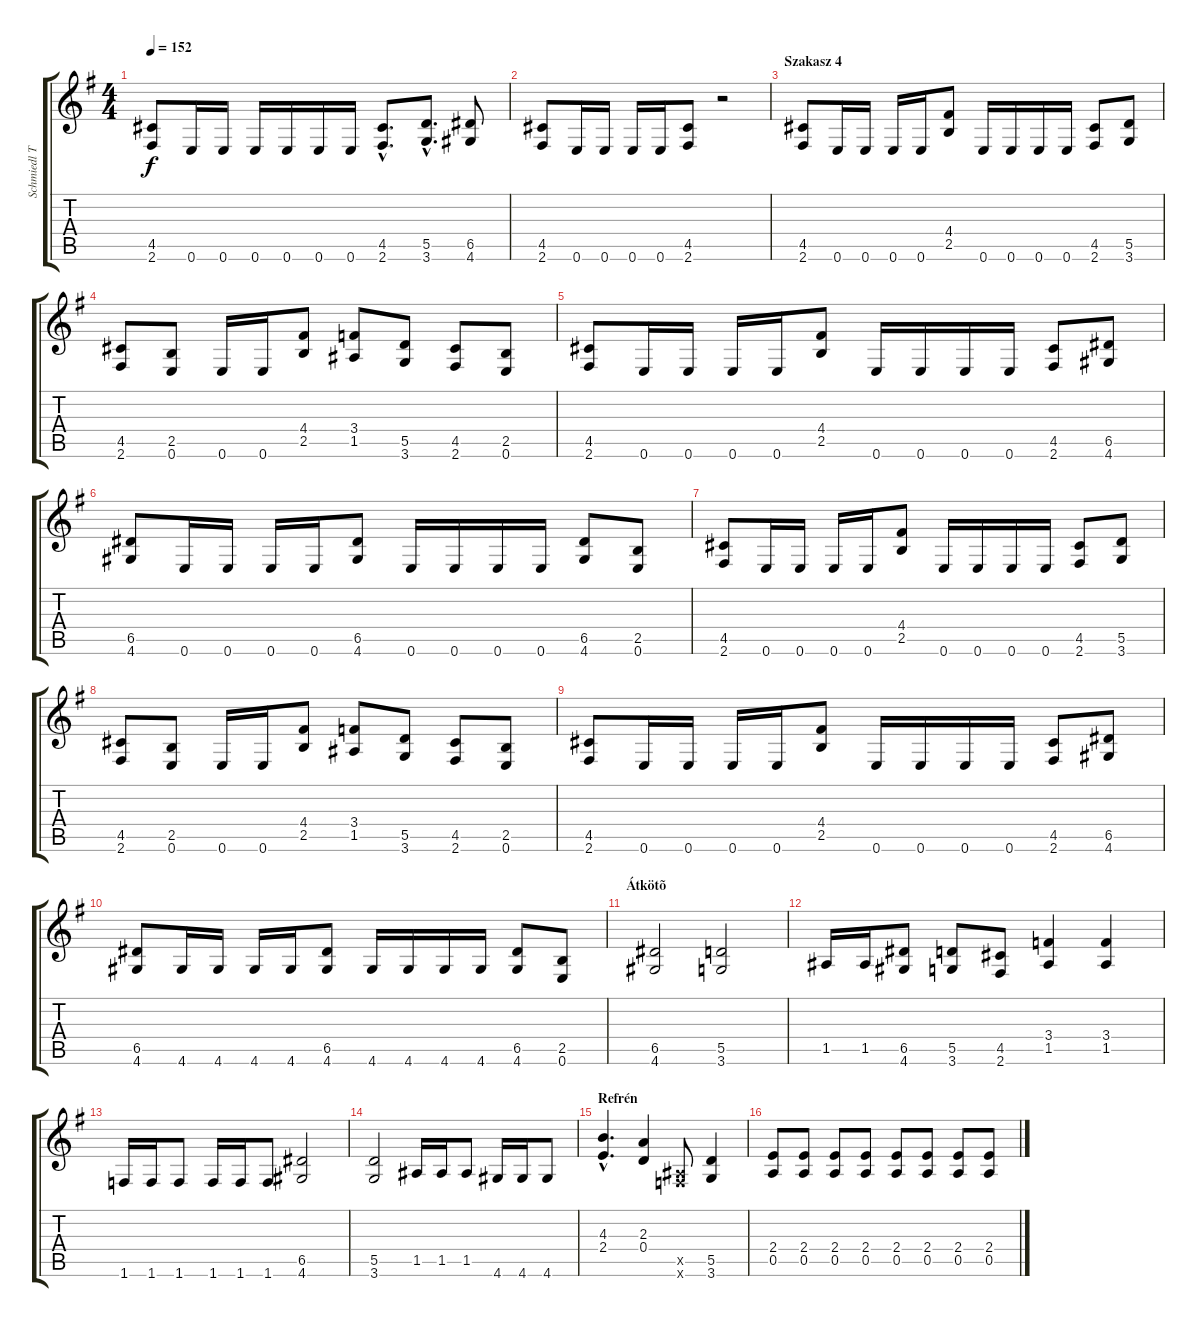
\track ("Schmiedl Tamás" "Schmiedl T") {instrument distortionguitar}
\staff {score tabs}
\tuning (E4 B3 G3 D3 A2 E2) {hide}
\ts (4 4)
\tempo 152
\clef g2
\ks eminor
(4.5 2.6).8{dy f} 0.6.16 0.6.16 0.6.16 0.6.16 0.6.16 0.6.16 (4.5{hac} 2.6{hac}).8{d} (5.5{hac} 3.6{hac}).8{d} (6.5 4.6).8 |
(4.5 2.6).8 0.6.16 0.6.16 0.6.16 0.6.16 (4.5 2.6).8 r.2 |
\section ("" "Szakasz 4")
(4.5 2.6).8 0.6.16 0.6.16 0.6.16 0.6.16 (4.4 2.5).8 0.6.16 0.6.16 0.6.16 0.6.16 (4.5 2.6).8 (5.5 3.6).8 |
(4.5 2.6).8 (2.5 0.6).8 0.6.16 0.6.16 (4.4 2.5).8 (3.4 1.5).8 (5.5 3.6).8 (4.5 2.6).8 (2.5 0.6).8 |
(4.5 2.6).8 0.6.16 0.6.16 0.6.16 0.6.16 (4.4 2.5).8 0.6.16 0.6.16 0.6.16 0.6.16 (4.5 2.6).8 (6.5 4.6).8 |
(6.5 4.6).8 0.6.16 0.6.16 0.6.16 0.6.16 (6.5 4.6).8 0.6.16 0.6.16 0.6.16 0.6.16 (6.5 4.6).8 (2.5 0.6).8 |
(4.5 2.6).8 0.6.16 0.6.16 0.6.16 0.6.16 (4.4 2.5).8 0.6.16 0.6.16 0.6.16 0.6.16 (4.5 2.6).8 (5.5 3.6).8 |
(4.5 2.6).8 (2.5 0.6).8 0.6.16 0.6.16 (4.4 2.5).8 (3.4 1.5).8 (5.5 3.6).8 (4.5 2.6).8 (2.5 0.6).8 |
(4.5 2.6).8 0.6.16 0.6.16 0.6.16 0.6.16 (4.4 2.5).8 0.6.16 0.6.16 0.6.16 0.6.16 (4.5 2.6).8 (6.5 4.6).8 |
(6.5 4.6).8 4.6.16 4.6.16 4.6.16 4.6.16 (6.5 4.6).8 4.6.16 4.6.16 4.6.16 4.6.16 (6.5 4.6).8 (2.5 0.6).8 |
\section ("" "Átkötõ")
(6.5 4.6).2 (5.5 3.6).2 |
1.5.16 1.5.16 (6.5 4.6).8 (5.5 3.6).8 (4.5 2.6).8 (3.4 1.5).4 (3.4 1.5).4 |
1.6.16 1.6.16 1.6.8 1.6.16 1.6.16 1.6.8 (6.5 4.6).2 |
(5.5 3.6).2 1.5.16 1.5.16 1.5.8 4.6.16 4.6.16 4.6.8 |
\section ("" "Refrén")
(4.3{hac} 2.4{hac}).4{d} (2.3 0.4).4 (1.5{x} 1.6{x}).8 (5.5 3.6).4 |
(2.4 0.5).8 (2.4 0.5).8 (2.4 0.5).8 (2.4 0.5).8 (2.4 0.5).8 (2.4 0.5).8 (2.4 0.5).8 (2.4 0.5).8
